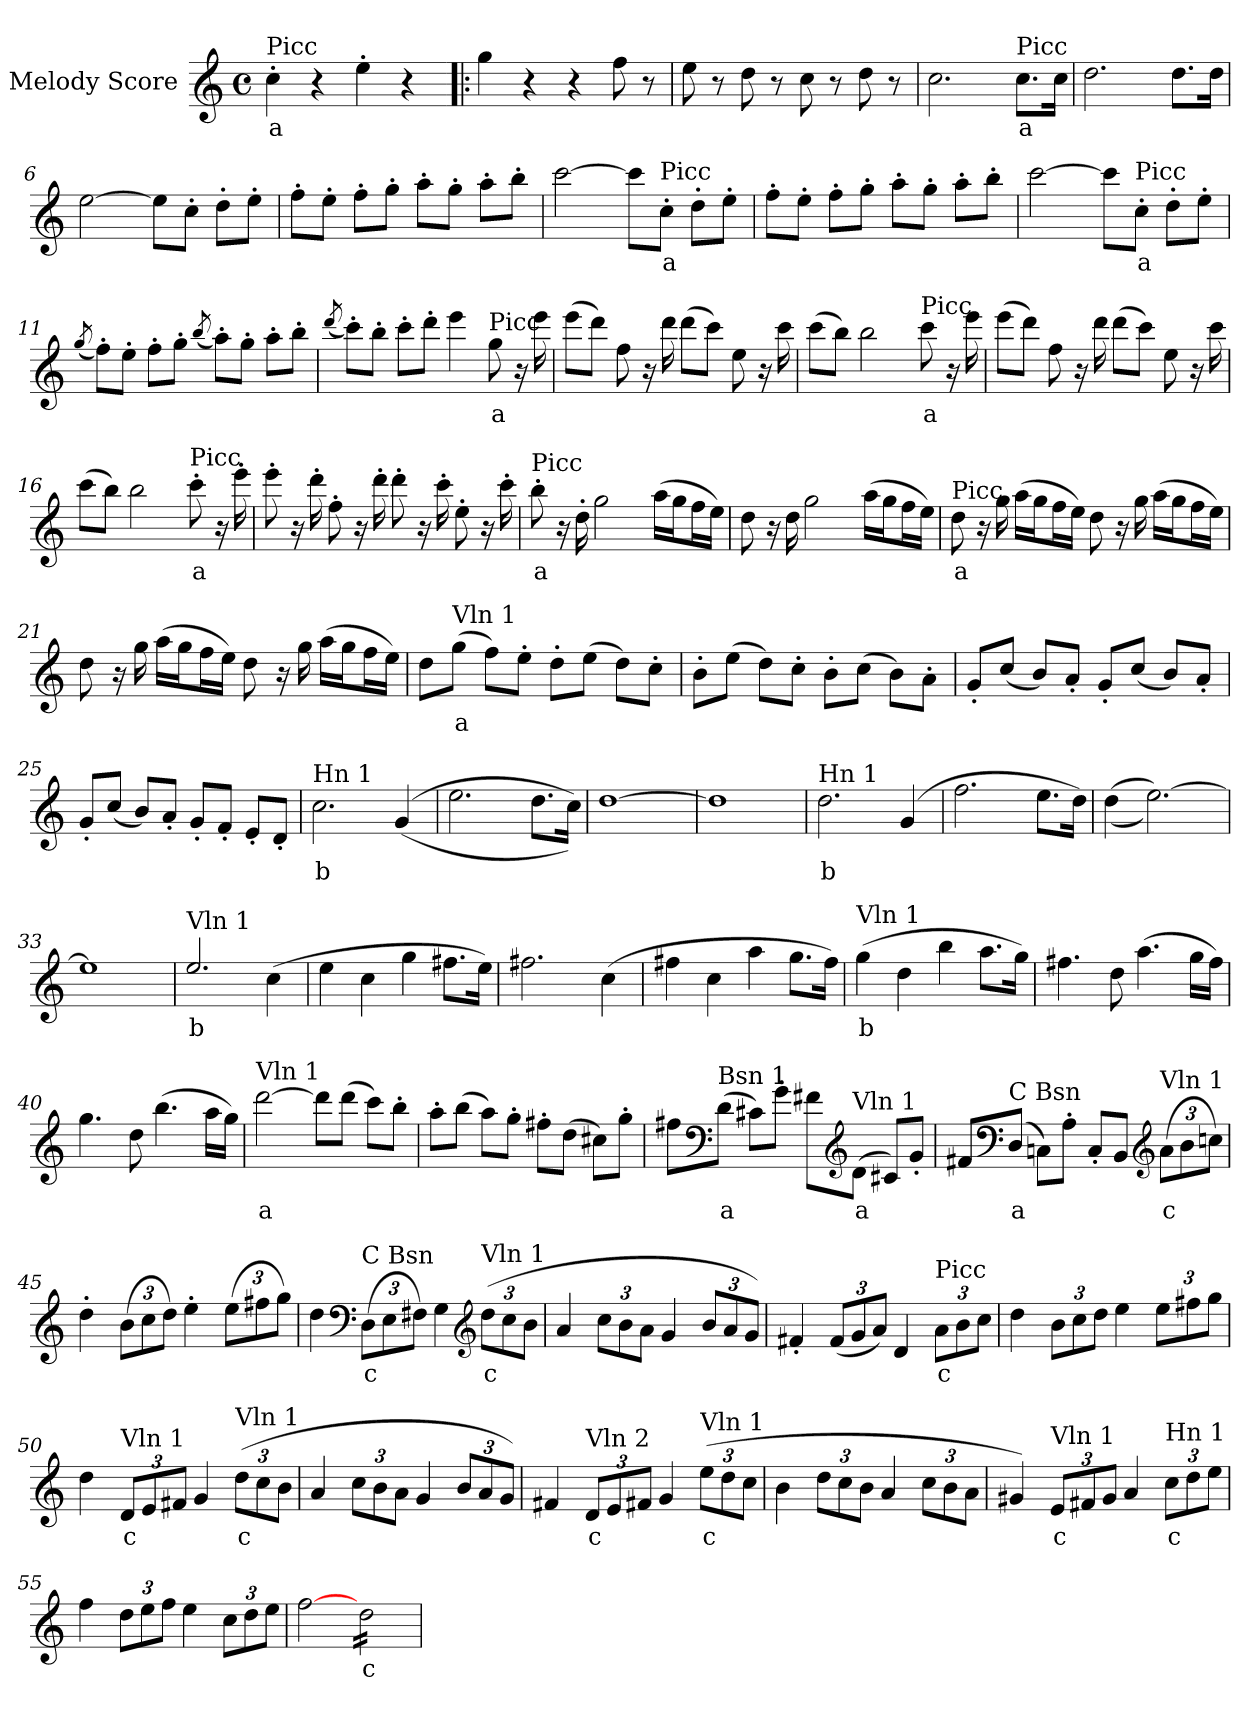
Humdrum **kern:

**kern	**text
*part1	*part1
*staff1	*staff1
*I"Melody Score	*
*k[]	*
*M4/4	*
*met(c)	*
*MM168	*
=1	=1
!LO:TX:a:t=Picc	!
!	!LO:LY:b:color=#FF0000
4cc'\	a
4r	.
4ee'\	.
4r	.
=2!|:	=2!|:
4gg\	.
4r	.
4r	.
8ff\	.
8r	.
=3	=3
8ee\	.
8r	.
8dd\	.
8r	.
8cc\	.
8r	.
8dd\	.
8r	.
=4	=4
2.cc\	.
!LO:TX:a:t=Picc	!
!	!LO:LY:b:color=#FF0000
8.cc\L	a
16cc\Jk	.
=5	=5
2.dd\	.
8.dd\L	.
16dd\Jk	.
=6	=6
[2ee\	.
8ee\L]	.
8cc'\J	.
8dd'\L	.
8ee'\J	.
=7	=7
8ff'\L	.
8ee'\J	.
8ff'\L	.
8gg'\J	.
8aa'\L	.
8gg'\J	.
8aa'\L	.
8bb'\J	.
=8	=8
[2ccc\	.
8ccc\L]	.
!LO:TX:a:t=Picc	!
!	!LO:LY:b:color=#FF0000
8cc'\J	a
8dd'\L	.
8ee'\J	.
=9	=9
8ff'\L	.
8ee'\J	.
8ff'\L	.
8gg'\J	.
8aa'\L	.
8gg'\J	.
8aa'\L	.
8bb'\J	.
=10	=10
[2ccc\	.
8ccc\L]	.
!LO:TX:a:t=Picc	!
!	!LO:LY:b:color=#FF0000
8cc'\J	a
8dd'\L	.
8ee'\J	.
=11	=11
(8qgg/	.
8ff'\L)	.
8ee'\J	.
8ff'\L	.
8gg'\J	.
(8qbb/	.
8aa'\L)	.
8gg'\J	.
8aa'\L	.
8bb'\J	.
=12	=12
(8qddd/	.
8ccc'\L)	.
8bb'\J	.
8ccc'\L	.
8ddd'\J	.
4eee\	.
!LO:TX:a:t=Picc	!
!	!LO:LY:b:color=#FF0000
8gg\	a
16r	.
16eee\	.
=13	=13
(8eee\L	.
8ddd\J)	.
8ff\	.
16r	.
16ddd\	.
(8ddd\L	.
8ccc\J)	.
8ee\	.
16r	.
16ccc\	.
=14	=14
(8ccc\L	.
8bb\J)	.
2bb\	.
!LO:TX:a:t=Picc	!
!	!LO:LY:b:color=#FF0000
8ccc\	a
16r	.
16eee\	.
=15	=15
(8eee\L	.
8ddd\J)	.
8ff\	.
16r	.
16ddd\	.
(8ddd\L	.
8ccc\J)	.
8ee\	.
16r	.
16ccc\	.
=16	=16
(8ccc\L	.
8bb\J)	.
2bb\	.
!LO:TX:a:t=Picc	!
!	!LO:LY:b:color=#FF0000
8ccc'\	a
16r	.
16eee'\	.
=17	=17
8eee'\	.
16r	.
16ddd'\	.
8ff'\	.
16r	.
16ddd'\	.
8ddd'\	.
16r	.
16ccc'\	.
8ee'\	.
16r	.
16ccc'\	.
=18	=18
!LO:TX:a:t=Picc	!
!	!LO:LY:b:color=#FF0000
8bb'\	a
16r	.
16dd'\	.
2gg\	.
(16aa\LL	.
16gg\J	.
16ff\L	.
16ee\JJ)	.
=19	=19
8dd\	.
16r	.
16dd\	.
2gg\	.
(16aa\LL	.
16gg\J	.
16ff\L	.
16ee\JJ)	.
=20	=20
!LO:TX:a:t=Picc	!
!	!LO:LY:b:color=#FF0000
8dd\	a
16r	.
16gg\	.
(16aa\LL	.
16gg\J	.
16ff\L	.
16ee\JJ)	.
8dd\	.
16r	.
16gg\	.
(16aa\LL	.
16gg\J	.
16ff\L	.
16ee\JJ)	.
=21	=21
8dd\	.
16r	.
16gg\	.
(16aa\LL	.
16gg\J	.
16ff\L	.
16ee\JJ)	.
8dd\	.
16r	.
16gg\	.
(16aa\LL	.
16gg\J	.
16ff\L	.
16ee\JJ)	.
=22	=22
8dd\L	.
!LO:TX:a:t=Vln 1	!
!	!LO:LY:b:color=#FF0000
(8gg\J	a
8ff\L)	.
8ee'\J	.
8dd'\L	.
(8ee\J	.
8dd\L)	.
8cc'\J	.
=23	=23
8b'\L	.
(8ee\J	.
8dd\L)	.
8cc'\J	.
8b'\L	.
(8cc\J	.
8b\L)	.
8a'\J	.
=24	=24
8g'/L	.
(8cc/J	.
8b/L)	.
8a'/J	.
8g'/L	.
(8cc/J	.
8b/L)	.
8a'/J	.
=25	=25
8g'/L	.
(8cc/J	.
8b/L)	.
8a'/J	.
8g'/L	.
8f'/J	.
8e'/L	.
8d'/J	.
=26	=26
!LO:TX:a:t=Hn 1	!
!	!LO:LY:b:color=#FF0000
2.cc\	b
((4g/	.
=27	=27
2.ee\	.
8.dd\L	.
16cc\Jk))	.
=28	=28
[1dd	.
=29	=29
1dd]	.
=30	=30
!LO:TX:a:t=Hn 1	!
!	!LO:LY:b:color=#FF0000
2.dd\	b
(4g/	.
=31	=31
2.ff\	.
8.ee\L	.
16dd\Jk)	.
=32	=32
((4dd\	.
[2.ee\))	.
=33	=33
1ee]	.
=34	=34
!LO:TX:a:t=Vln 1	!
!	!LO:LY:b:color=#FF0000
2.ee/	b
(4cc\	.
=35	=35
4ee\	.
4cc\	.
4gg\	.
8.ff#X\L	.
16ee\Jk)	.
=36	=36
2.ff#X\	.
(4cc\	.
=37	=37
4ff#X\	.
4cc\	.
4aa\	.
8.gg\L	.
16ff#\Jk)	.
=38	=38
!LO:TX:a:t=Vln 1	!
!	!LO:LY:b:color=#FF0000
(4gg\	b
4dd\	.
4bb\	.
8.aa\L	.
16gg\Jk)	.
=39	=39
4.ff#X\	.
8dd\	.
(4.aa\	.
16gg\LL	.
16ff#\JJ)	.
=40	=40
4.gg\	.
8dd\	.
(4.bb\	.
16aa\LL	.
16gg\JJ)	.
=41	=41
!LO:TX:a:t=Vln 1	!
!	!LO:LY:b:color=#FF0000
[2ddd\	a
8ddd\L]	.
(8ddd\J	.
8ccc\L)	.
8bb'\J	.
=42	=42
8aa'\L	.
(8bb\J	.
8aa\L)	.
8gg'\J	.
8ff#X'\L	.
(8dd\J	.
8cc#X\L)	.
8gg'\J	.
=43	=43
8ff#X\L	.
*clefF4	*
!LO:TX:a:t=Bsn 1	!
!	!LO:LY:b:color=#FF0000
(8d\J	a
8c#X\L)	.
8g'\J	.
8f#X\L	.
*clefG2	*
!LO:TX:a:t=Vln 1	!
!	!LO:LY:b:color=#FF0000
(8d\J	a
8c#X/L)	.
8g'/J	.
=44	=44
8f#X/L	.
*clefF4	*
!LO:TX:a:t=C Bsn	!
!	!LO:LY:b:color=#FF0000
(8D/J	a
8Cn\L)	.
8A'\J	.
8C'/L	.
8BB/J	.
*clefG2	*
*Xbrackettup	*
!LO:TX:a:t=Vln 1	!
!	!LO:LY:b:color=#FF0000
(12a\L	c
12b\	.
12ccn\J)	.
=45	=45
4dd'\	.
(12b\L	.
12cc\	.
12dd\J)	.
4ee'\	.
(12ee\L	.
12ff#X\	.
12gg\J)	.
=46	=46
4dd\	.
*clefF4	*
!LO:TX:a:t=C Bsn	!
!	!LO:LY:b:color=#FF0000
(12D\L	c
12E\	.
12F#X\J)	.
4G\	.
*clefG2	*
!LO:TX:a:t=Vln 1	!
!	!LO:LY:b:color=#FF0000
(12dd\L	c
12cc\	.
12b\J	.
=47	=47
4a/	.
12cc\L	.
12b\	.
12a\J	.
4g/	.
12b/L	.
12a/	.
12g/J)	.
=48	=48
4f#X'/	.
(12f#/L	.
12g/	.
12a/J)	.
4d/	.
!LO:TX:a:t=Picc	!
!	!LO:LY:b:color=#FF0000
12a\L	c
12b\	.
12cc\J	.
=49	=49
4dd\	.
12b\L	.
12cc\	.
12dd\J	.
4ee\	.
12ee\L	.
12ff#X\	.
12gg\J	.
=50	=50
4dd\	.
!LO:TX:a:t=Vln 1	!
!	!LO:LY:b:color=#FF0000
12d/L	c
12e/	.
12f#X/J	.
4g/	.
!LO:TX:a:t=Vln 1	!
!	!LO:LY:b:color=#FF0000
(12dd\L	c
12cc\	.
12b\J	.
=51	=51
4a/	.
12cc\L	.
12b\	.
12a\J	.
4g/	.
12b/L	.
12a/	.
12g/J)	.
=52	=52
4f#X/	.
!LO:TX:a:t=Vln 2	!
!	!LO:LY:b:color=#FF0000
12d/L	c
12e/	.
12f#X/J	.
4g/	.
!LO:TX:a:t=Vln 1	!
!	!LO:LY:b:color=#FF0000
(12ee\L	c
12dd\	.
12cc\J	.
=53	=53
4b\	.
12dd\L	.
12cc\	.
12b\J	.
4a/	.
12cc\L	.
12b\	.
12a\J	.
=54	=54
4g#X/)	.
!LO:TX:a:t=Vln 1	!
!	!LO:LY:b:color=#FF0000
12e/L	c
12f#X/	.
12g#/J	.
4a/	.
!LO:TX:a:t=Hn 1	!
!	!LO:LY:b:color=#FF0000
12cc\L	c
12dd\	.
12ee\J	.
=55	=55
4ff\	.
12dd\L	.
12ee\	.
12ff\J	.
4ee\	.
12cc\L	.
12dd\	.
12ee\J	.
=56	=56
[2ff	.
!LO:TX:a:t=Vln 1	!
!	!LO:LY:b:color=#FF0000
*tremolo	*
16dd\LL	c
16dd\	.
16dd\	.
16dd\	.
16dd\	.
16dd\	.
16dd\	.
16dd\JJ	.
*Xtremolo	*
=	=
*-	*-
